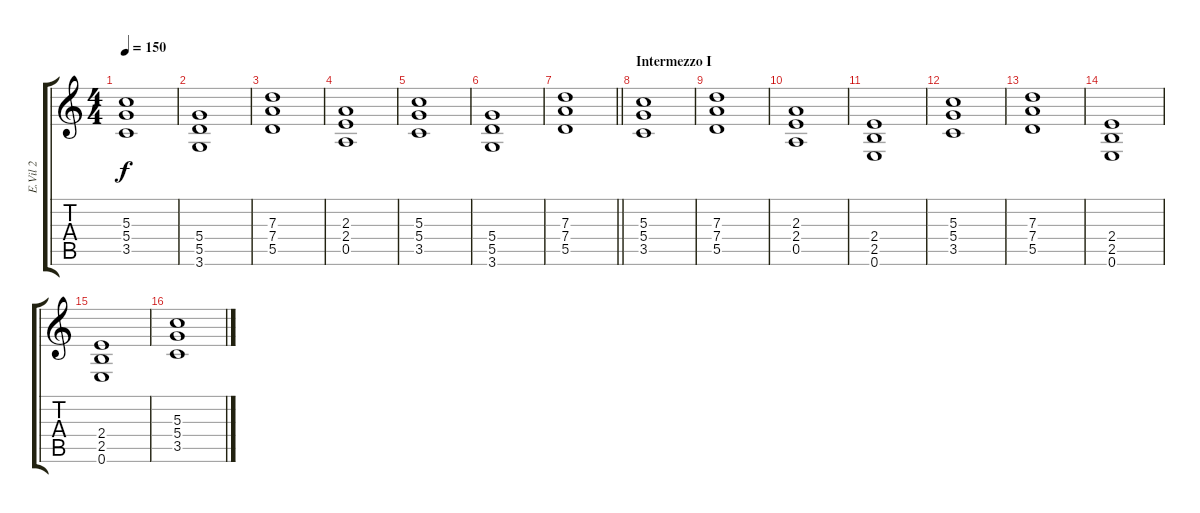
\track ("E.Vil 2" "E.Vil 2") {instrument distortionguitar}
\staff {score tabs}
\tuning (E4 B3 G3 D3 A2 E2) {hide}
\ts (4 4)
\tempo 150
\clef g2
\ks c
(5.3 5.4 3.5).1{dy f} |
(5.4 5.5 3.6).1 |
(7.3 7.4 5.5).1 |
(2.3 2.4 0.5).1 |
(5.3 5.4 3.5).1 |
(5.4 5.5 3.6).1 |
\barLineRight lightlight
(7.3 7.4 5.5).1 |
\section ("" "Intermezzo I")
(5.3 5.4 3.5).1 |
(7.3 7.4 5.5).1 |
(2.3 2.4 0.5).1 |
(2.4 2.5 0.6).1 |
(5.3 5.4 3.5).1 |
(7.3 7.4 5.5).1 |
(2.4 2.5 0.6).1 |
(2.4 2.5 0.6).1 |
(5.3 5.4 3.5).1
